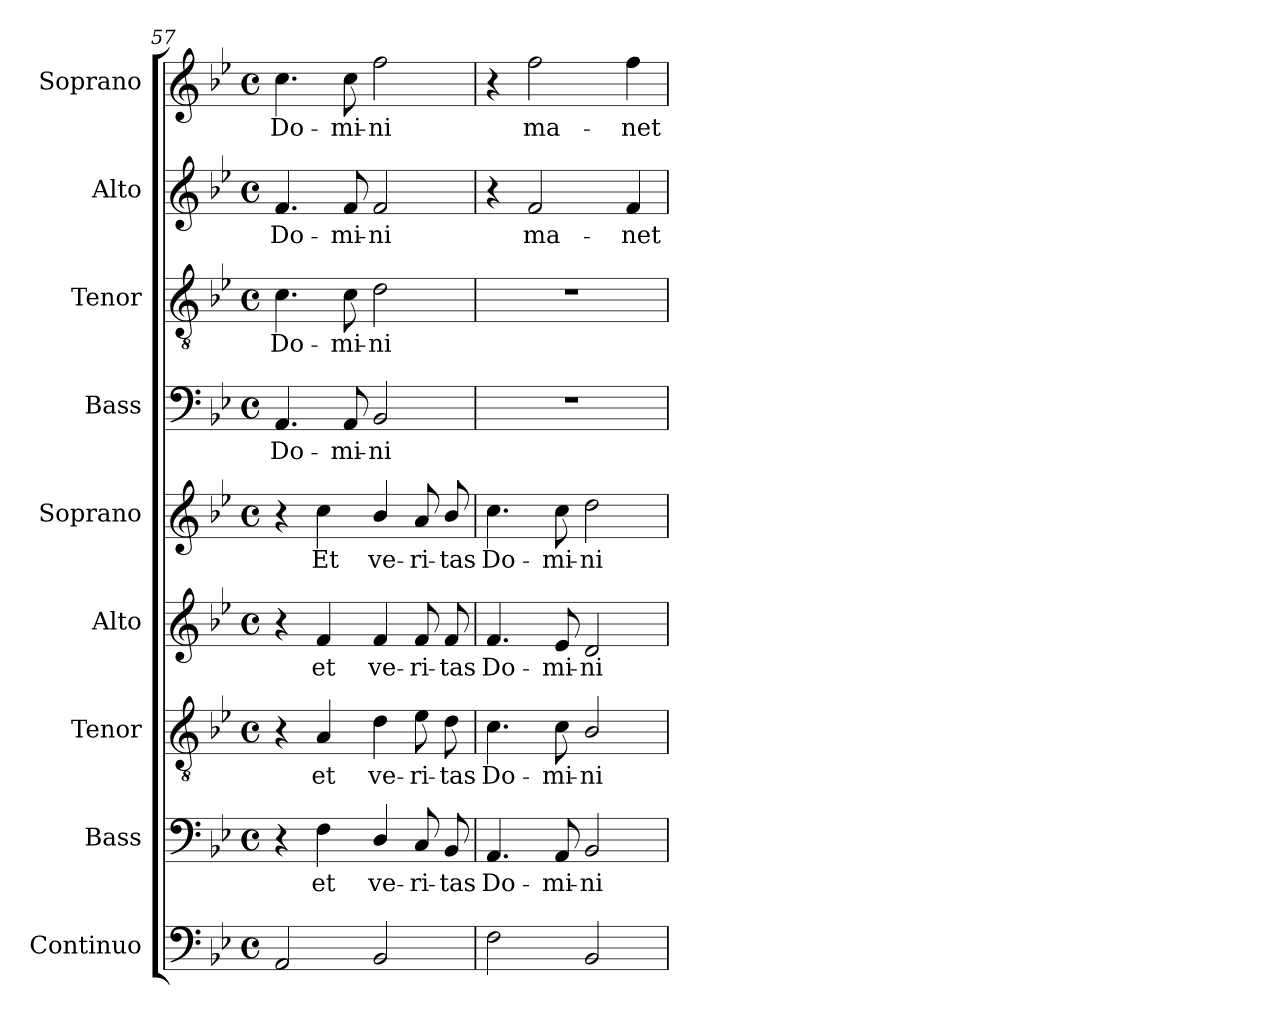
**kern	**kern	**text	**kern	**text	**kern	**text	**kern	**text	**kern	**text	**kern	**text	**kern	**text	**kern	**text
*part9	*part8	*part8	*part7	*part7	*part6	*part6	*part5	*part5	*part4	*part4	*part3	*part3	*part2	*part2	*part1	*part1
*staff9	*staff8	*staff8	*staff7	*staff7	*staff6	*staff6	*staff5	*staff5	*staff4	*staff4	*staff3	*staff3	*staff2	*staff2	*staff1	*staff1
*I"Continuo	*I"Bass	*	*I"Tenor	*	*I"Alto	*	*I"Soprano	*	*I"Bass	*	*I"Tenor	*	*I"Alto	*	*I"Soprano	*
*	*I'B.	*	*I'T.	*	*I'A.	*	*I'S.	*	*I'B.	*	*I'T.	*	*I'A.	*	*I'S.	*
*clefF4	*clefF4	*	*clefGv2	*	*clefG2	*	*clefG2	*	*clefF4	*	*clefGv2	*	*clefG2	*	*clefG2	*
*	*	*	*ITrd7c12	*	*	*	*	*	*	*	*ITrd7c12	*	*	*	*	*
*k[b-e-]	*k[b-e-]	*	*k[b-e-]	*	*k[b-e-]	*	*k[b-e-]	*	*k[b-e-]	*	*k[b-e-]	*	*k[b-e-]	*	*k[b-e-]	*
*B-:	*B-:	*	*B-:	*	*B-:	*	*B-:	*	*B-:	*	*B-:	*	*B-:	*	*B-:	*
*M4/4	*M4/4	*	*M4/4	*	*M4/4	*	*M4/4	*	*M4/4	*	*M4/4	*	*M4/4	*	*M4/4	*
*met(c)	*met(c)	*	*met(c)	*	*met(c)	*	*met(c)	*	*met(c)	*	*met(c)	*	*met(c)	*	*met(c)	*
=57	=57	=57	=57	=57	=57	=57	=57	=57	=57	=57	=57	=57	=57	=57	=57	=57
!	!	!	!	!	!	!	!	!	!	!LO:LY:b:color=#000000	!	!	!	!	!	!
!	!	!	!	!	!	!	!	!	!	!	!	!LO:LY:b:color=#000000	!	!	!	!
!	!	!	!	!	!	!	!	!	!	!	!	!	!	!LO:LY:b:color=#000000	!	!
!	!	!	!	!	!	!	!	!	!	!	!	!	!	!	!	!LO:LY:b:color=#000000
2AAi/	4r	.	4r	.	4r	.	4r	.	4.AAi/	Do-	4.Ci\	Do-	4.fi/	Do-	4.cci\	Do-
!	!	!LO:LY:b:color=#000000	!	!	!	!	!	!	!	!	!	!	!	!	!	!
!	!	!	!	!LO:LY:b:color=#000000	!	!	!	!	!	!	!	!	!	!	!	!
!	!	!	!	!	!	!LO:LY:b:color=#000000	!	!	!	!	!	!	!	!	!	!
!	!	!	!	!	!	!	!	!LO:LY:b:color=#000000	!	!	!	!	!	!	!	!
.	4Fi\	et	4AAi/	et	4fi/	et	4cci\	Et	.	.	.	.	.	.	.	.
!	!	!	!	!	!	!	!	!	!	!LO:LY:b:color=#000000	!	!	!	!	!	!
!	!	!	!	!	!	!	!	!	!	!	!	!LO:LY:b:color=#000000	!	!	!	!
!	!	!	!	!	!	!	!	!	!	!	!	!	!	!LO:LY:b:color=#000000	!	!
!	!	!	!	!	!	!	!	!	!	!	!	!	!	!	!	!LO:LY:b:color=#000000
.	.	.	.	.	.	.	.	.	8AAi/	-mi-	8Ci\	-mi-	8fi/	-mi-	8cci\	-mi-
!	!	!LO:LY:b:color=#000000	!	!	!	!	!	!	!	!	!	!	!	!	!	!
!	!	!	!	!LO:LY:b:color=#000000	!	!	!	!	!	!	!	!	!	!	!	!
!	!	!	!	!	!	!LO:LY:b:color=#000000	!	!	!	!	!	!	!	!	!	!
!	!	!	!	!	!	!	!	!LO:LY:b:color=#000000	!	!	!	!	!	!	!	!
!	!	!	!	!	!	!	!	!	!	!LO:LY:b:color=#000000	!	!	!	!	!	!
!	!	!	!	!	!	!	!	!	!	!	!	!LO:LY:b:color=#000000	!	!	!	!
!	!	!	!	!	!	!	!	!	!	!	!	!	!	!LO:LY:b:color=#000000	!	!
!	!	!	!	!	!	!	!	!	!	!	!	!	!	!	!	!LO:LY:b:color=#000000
2BB-i/	4Di/	ve-	4Di\	ve-	4fi/	ve-	4b-i/	ve-	2BB-i/	-ni	2Di\	-ni	2fi/	-ni	2ffi\	-ni
!	!	!LO:LY:b:color=#000000	!	!	!	!	!	!	!	!	!	!	!	!	!	!
!	!	!	!	!LO:LY:b:color=#000000	!	!	!	!	!	!	!	!	!	!	!	!
!	!	!	!	!	!	!LO:LY:b:color=#000000	!	!	!	!	!	!	!	!	!	!
!	!	!	!	!	!	!	!	!LO:LY:b:color=#000000	!	!	!	!	!	!	!	!
.	8Ci/	-ri-	8E-i\	-ri-	8fi/	-ri-	8ai/	-ri-	.	.	.	.	.	.	.	.
!	!	!LO:LY:b:color=#000000	!	!	!	!	!	!	!	!	!	!	!	!	!	!
!	!	!	!	!LO:LY:b:color=#000000	!	!	!	!	!	!	!	!	!	!	!	!
!	!	!	!	!	!	!LO:LY:b:color=#000000	!	!	!	!	!	!	!	!	!	!
!	!	!	!	!	!	!	!	!LO:LY:b:color=#000000	!	!	!	!	!	!	!	!
.	8BB-i/	-tas	8Di\	-tas	8fi/	-tas	8b-i/	-tas	.	.	.	.	.	.	.	.
=58	=58	=58	=58	=58	=58	=58	=58	=58	=58	=58	=58	=58	=58	=58	=58	=58
!	!	!LO:LY:b:color=#000000	!	!	!	!	!	!	!	!	!	!	!	!	!	!
!	!	!	!	!LO:LY:b:color=#000000	!	!	!	!	!	!	!	!	!	!	!	!
!	!	!	!	!	!	!LO:LY:b:color=#000000	!	!	!	!	!	!	!	!	!	!
!	!	!	!	!	!	!	!	!LO:LY:b:color=#000000	!	!	!	!	!	!	!	!
2Fi\	4.AAi/	Do-	4.Ci\	Do-	4.fi/	Do-	4.cci\	Do-	1r	.	1r	.	4r	.	4r	.
!	!	!	!	!	!	!	!	!	!	!	!	!	!	!LO:LY:b:color=#000000	!	!
!	!	!	!	!	!	!	!	!	!	!	!	!	!	!	!	!LO:LY:b:color=#000000
.	.	.	.	.	.	.	.	.	.	.	.	.	2fi/	ma-	2ffi\	ma-
!	!	!LO:LY:b:color=#000000	!	!	!	!	!	!	!	!	!	!	!	!	!	!
!	!	!	!	!LO:LY:b:color=#000000	!	!	!	!	!	!	!	!	!	!	!	!
!	!	!	!	!	!	!LO:LY:b:color=#000000	!	!	!	!	!	!	!	!	!	!
!	!	!	!	!	!	!	!	!LO:LY:b:color=#000000	!	!	!	!	!	!	!	!
.	8AAi/	-mi-	8Ci\	-mi-	8e-i/	-mi-	8cci\	-mi-	.	.	.	.	.	.	.	.
!	!	!LO:LY:b:color=#000000	!	!	!	!	!	!	!	!	!	!	!	!	!	!
!	!	!	!	!LO:LY:b:color=#000000	!	!	!	!	!	!	!	!	!	!	!	!
!	!	!	!	!	!	!LO:LY:b:color=#000000	!	!	!	!	!	!	!	!	!	!
!	!	!	!	!	!	!	!	!LO:LY:b:color=#000000	!	!	!	!	!	!	!	!
2BB-i/	2BB-i/	-ni	2BB-i/	-ni	2di/	-ni	2ddi\	-ni	.	.	.	.	.	.	.	.
!	!	!	!	!	!	!	!	!	!	!	!	!	!	!LO:LY:b:color=#000000	!	!
!	!	!	!	!	!	!	!	!	!	!	!	!	!	!	!	!LO:LY:b:color=#000000
.	.	.	.	.	.	.	.	.	.	.	.	.	4fi/	-net	4ffi\	-net
=	=	=	=	=	=	=	=	=	=	=	=	=	=	=	=	=
*-	*-	*-	*-	*-	*-	*-	*-	*-	*-	*-	*-	*-	*-	*-	*-	*-
